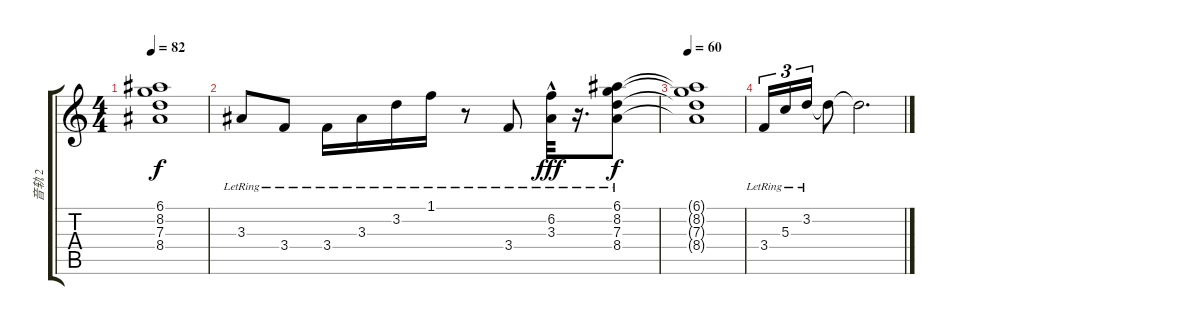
\track ("音轨 2" "音轨 2") {instrument acousticguitarnylon}
\staff {score tabs}
\tuning (E4 B3 G3 D3 A2 E2) {hide}
\ts (4 4)
\tempo 82
\clef g2
\ks c
(6.1{t} 8.2{t} 7.3{t} 8.4{t}).1{dy f} |
3.3{lr}.8 3.4{lr}.8 3.4{lr}.16 3.3{lr}.16 3.2{lr}.16 1.1{lr}.16 r.8 3.4{lr}.8 (6.2{hac lr} 3.3{hac lr}).32{dy fff} r.16{d} (6.1{lr} 8.2{lr} 7.3{lr} 8.4{lr}).8{dy f} |
\tempo 60
(6.1{t} 8.2{t} 7.3{t} 8.4{t}).1 |
3.4{lr}.16{tu (3 2)} 5.3{lr}.16{tu (3 2)} 3.2{lr}.16{tu (3 2)} 3.2{t}.8 3.2{t}.2{d}
